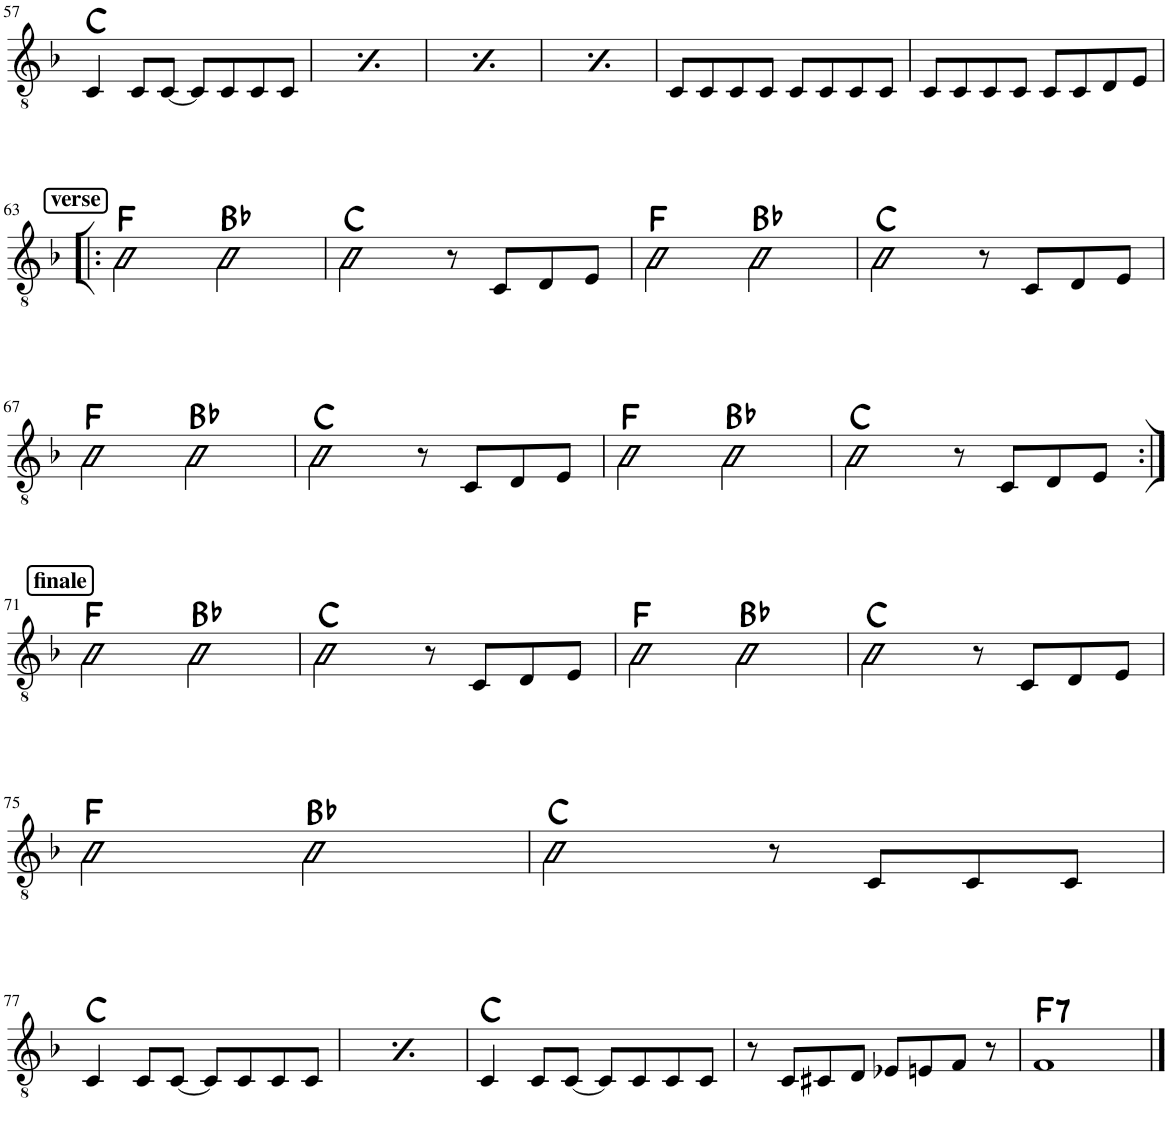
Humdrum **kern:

**kern	**harte
*part1	*part1
*staff1	*
*I"Classical Guitar	*
!!LO:PB:g=z
*clefGv2	*
*k[b-]	*
*M4/4	*
=57	=57
4C/	C:maj
8C/L	.
[8C/J	.
8C/L]	.
8C/	.
8C/	.
8C/J	.
=58	=58
4C/	C:maj
8C/L	.
[8C/J	.
8C/L]	.
8C/	.
8C/	.
8C/J	.
=59	=59
4C/	C:maj
8C/L	.
[8C/J	.
8C/L]	.
8C/	.
8C/	.
8C/J	.
=60	=60
4C/	C:maj
8C/L	.
[8C/J	.
8C/L]	.
8C/	.
8C/	.
8C/J	.
=61	=61
8C/L	.
8C/	.
8C/	.
8C/J	.
8C/L	.
8C/	.
8C/	.
8C/J	.
=62	=62
8C/L	.
8C/	.
8C/	.
8C/J	.
8C/L	.
8C/	.
8D/	.
8E/J	.
!!LO:LB:g=z
!!LO:REH:place=s1:a:B:rj:fs=11:t=verse
=63!|:	=63!|:
2F\	F:maj
2BB-\	Bb:maj
=64	=64
2C\	C:maj
8r	.
8C/L	.
8D/	.
8E/J	.
=65	=65
2F\	F:maj
2BB-\	Bb:maj
=66	=66
2C\	C:maj
8r	.
8C/L	.
8D/	.
8E/J	.
!!LO:LB:g=z
=67	=67
2F\	F:maj
2BB-\	Bb:maj
=68	=68
2C\	C:maj
8r	.
8C/L	.
8D/	.
8E/J	.
=69	=69
2F\	F:maj
2BB-\	Bb:maj
=70	=70
2C\	C:maj
8r	.
8C/L	.
8D/	.
8E/J	.
!!LO:LB:g=z
!!LO:REH:place=s1:a:B:rj:fs=11:t=finale
=71:|!	=71:|!
2F\	F:maj
2BB-\	Bb:maj
=72	=72
2C\	C:maj
8r	.
8C/L	.
8D/	.
8E/J	.
=73	=73
2F\	F:maj
2BB-\	Bb:maj
=74	=74
2C\	C:maj
8r	.
8C/L	.
8D/	.
8E/J	.
!!LO:LB:g=z
=75	=75
2F\	F:maj
2BB-\	Bb:maj
=76	=76
2C\	C:maj
8r	.
8C/L	.
8C/	.
8C/J	.
!!LO:LB:g=z
=77	=77
4C/	C:maj
8C/L	.
[8C/J	.
8C/L]	.
8C/	.
8C/	.
8C/J	.
=78	=78
4C/	C:maj
8C/L	.
[8C/J	.
8C/L]	.
8C/	.
8C/	.
8C/J	.
=79	=79
4C/	C:maj
8C/L	.
[8C/J	.
8C/L]	.
8C/	.
8C/	.
8C/J	.
=80	=80
8r	.
8C/L	.
8C#X/	.
8D/J	.
8E-X/L	.
8En/	.
8F/J	.
8r	.
=81	=81
!	!LO:H:kt=7
1F	F:7
==	==
*-	*-
